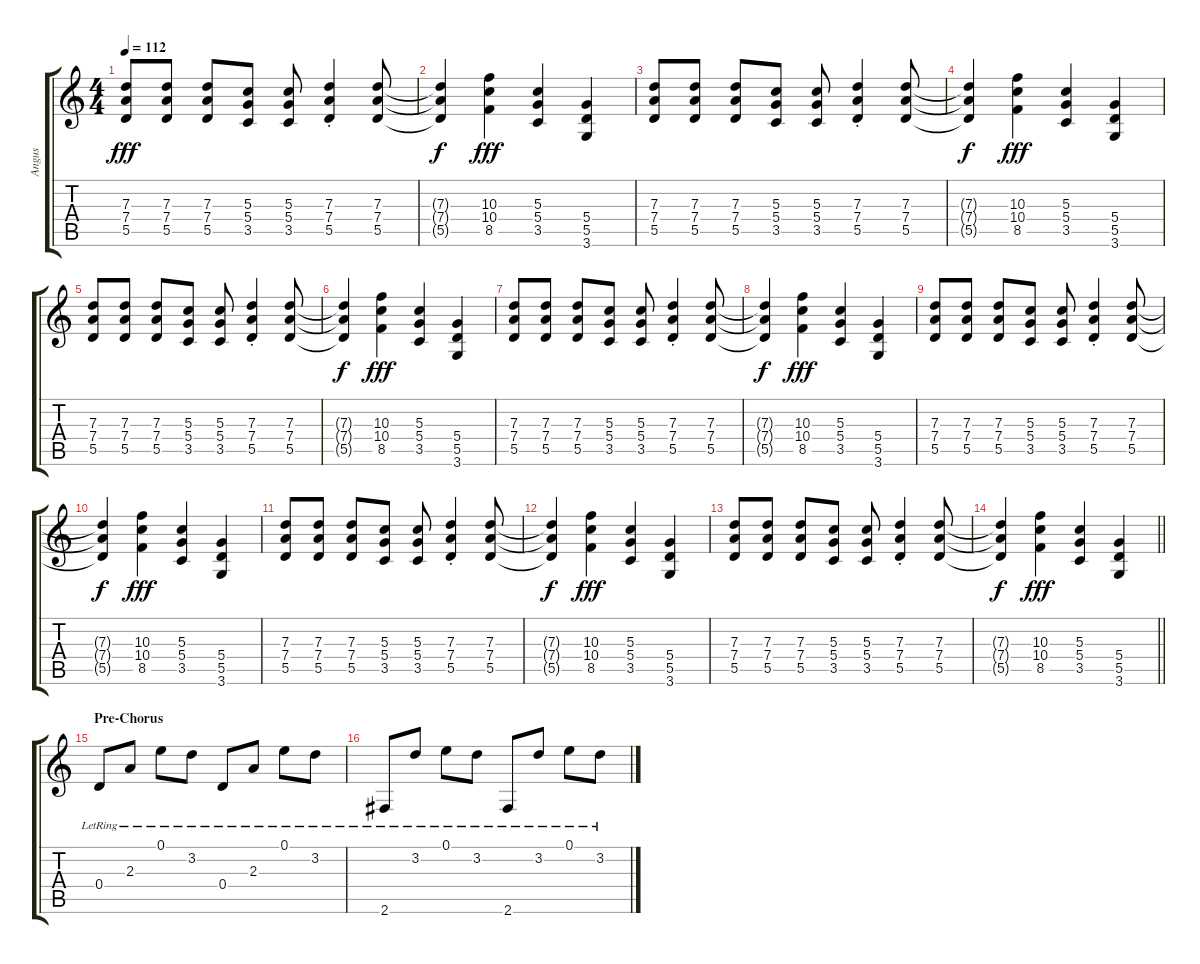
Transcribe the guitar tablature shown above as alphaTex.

\track ("Angus" "Angus") {instrument overdrivenguitar}
\staff {score tabs}
\tuning (E4 B3 G3 D3 A2 E2) {hide}
\ts (4 4)
\tempo 112
\clef g2
\ks c
(7.3 7.4 5.5).8{dy fff} (7.3 7.4 5.5).8 (7.3 7.4 5.5).8 (5.3 5.4 3.5).8 (5.3 5.4 3.5).8 (7.3{st} 7.4{st} 5.5{st}).4 (7.3 7.4 5.5).8 |
(7.3{t} 7.4{t} 5.5{t}).4{dy f} (10.3 10.4 8.5).4{dy fff} (5.3 5.4 3.5).4 (5.4 5.5 3.6).4 |
(7.3 7.4 5.5).8 (7.3 7.4 5.5).8 (7.3 7.4 5.5).8 (5.3 5.4 3.5).8 (5.3 5.4 3.5).8 (7.3{st} 7.4{st} 5.5{st}).4 (7.3 7.4 5.5).8 |
(7.3{t} 7.4{t} 5.5{t}).4{dy f} (10.3 10.4 8.5).4{dy fff} (5.3 5.4 3.5).4 (5.4 5.5 3.6).4 |
(7.3 7.4 5.5).8 (7.3 7.4 5.5).8 (7.3 7.4 5.5).8 (5.3 5.4 3.5).8 (5.3 5.4 3.5).8 (7.3{st} 7.4{st} 5.5{st}).4 (7.3 7.4 5.5).8 |
(7.3{t} 7.4{t} 5.5{t}).4{dy f} (10.3 10.4 8.5).4{dy fff} (5.3 5.4 3.5).4 (5.4 5.5 3.6).4 |
(7.3 7.4 5.5).8 (7.3 7.4 5.5).8 (7.3 7.4 5.5).8 (5.3 5.4 3.5).8 (5.3 5.4 3.5).8 (7.3{st} 7.4{st} 5.5{st}).4 (7.3 7.4 5.5).8 |
(7.3{t} 7.4{t} 5.5{t}).4{dy f} (10.3 10.4 8.5).4{dy fff} (5.3 5.4 3.5).4 (5.4 5.5 3.6).4 |
(7.3 7.4 5.5).8 (7.3 7.4 5.5).8 (7.3 7.4 5.5).8 (5.3 5.4 3.5).8 (5.3 5.4 3.5).8 (7.3{st} 7.4{st} 5.5{st}).4 (7.3 7.4 5.5).8 |
(7.3{t} 7.4{t} 5.5{t}).4{dy f} (10.3 10.4 8.5).4{dy fff} (5.3 5.4 3.5).4 (5.4 5.5 3.6).4 |
(7.3 7.4 5.5).8 (7.3 7.4 5.5).8 (7.3 7.4 5.5).8 (5.3 5.4 3.5).8 (5.3 5.4 3.5).8 (7.3{st} 7.4{st} 5.5{st}).4 (7.3 7.4 5.5).8 |
(7.3{t} 7.4{t} 5.5{t}).4{dy f} (10.3 10.4 8.5).4{dy fff} (5.3 5.4 3.5).4 (5.4 5.5 3.6).4 |
(7.3 7.4 5.5).8 (7.3 7.4 5.5).8 (7.3 7.4 5.5).8 (5.3 5.4 3.5).8 (5.3 5.4 3.5).8 (7.3{st} 7.4{st} 5.5{st}).4 (7.3 7.4 5.5).8 |
\barLineRight lightlight
(7.3{t} 7.4{t} 5.5{t}).4{dy f} (10.3 10.4 8.5).4{dy fff} (5.3 5.4 3.5).4 (5.4 5.5 3.6).4 |
\section ("" "Pre-Chorus")
0.4{lr}.8 2.3{lr}.8 0.1{lr}.8 3.2{lr}.8 0.4{lr}.8 2.3{lr}.8 0.1{lr}.8 3.2{lr}.8 |
2.6{lr}.8 3.2{lr}.8 0.1{lr}.8 3.2{lr}.8 2.6{lr}.8 3.2{lr}.8 0.1{lr}.8 3.2{lr}.8
